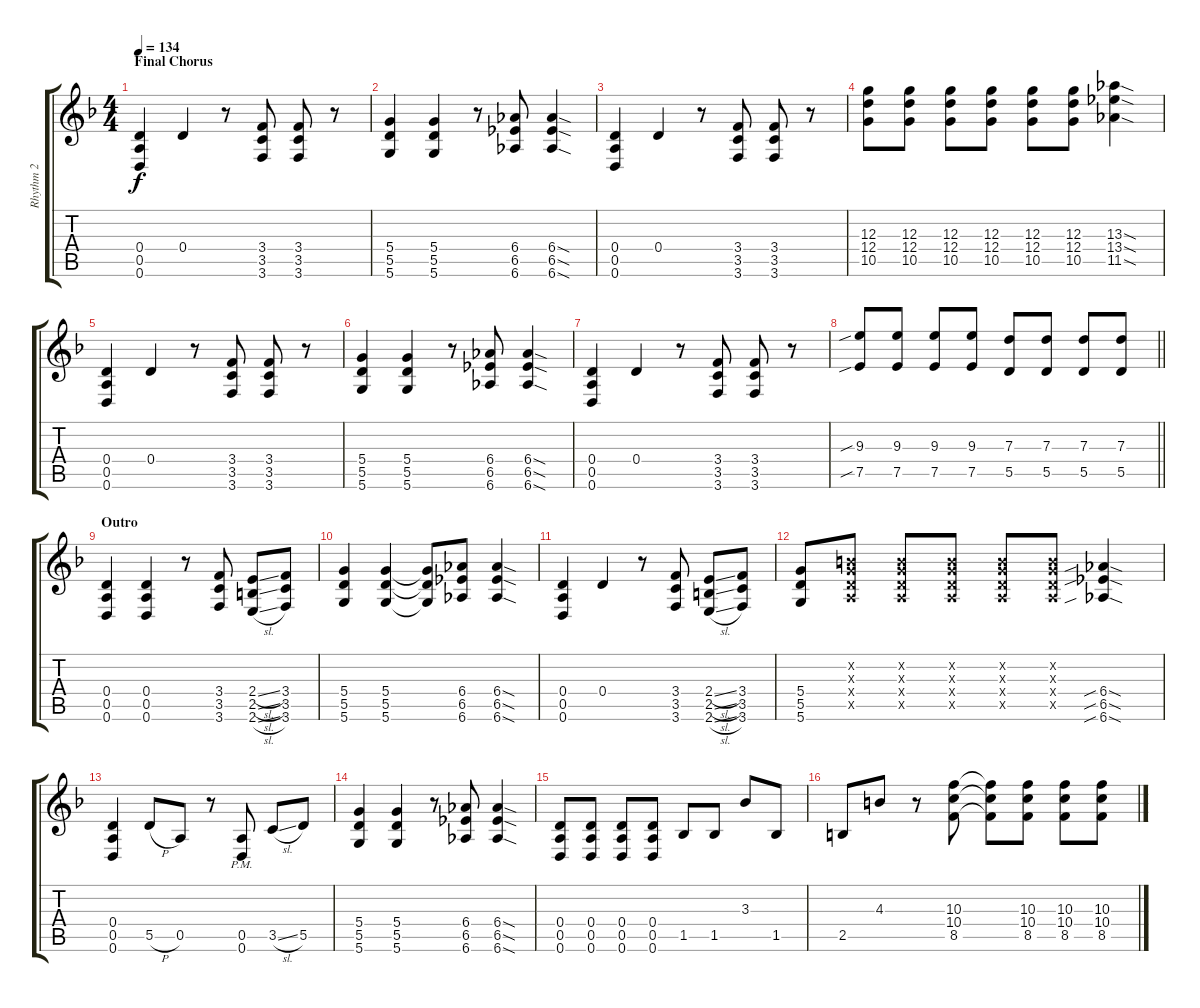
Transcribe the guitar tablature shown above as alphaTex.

\track ("Rhythm 2" "Rhythm 2") {instrument overdrivenguitar}
\staff {score tabs}
\tuning (E4 B3 G3 D3 A2 D2) {hide}
\ts (4 4)
\section ("" "Final Chorus")
\tempo 134
\clef g2
\ks f
(0.4 0.5 0.6).4{dy f} 0.4.4 r.8 (3.4 3.5 3.6).8 (3.4 3.5 3.6).8 r.8 |
(5.4 5.5 5.6).4 (5.4 5.5 5.6).4 r.8 (6.4 6.5 6.6).8 (6.4{sod} 6.5{sod} 6.6{sod}).4 |
(0.4 0.5 0.6).4 0.4.4 r.8 (3.4 3.5 3.6).8 (3.4 3.5 3.6).8 r.8 |
(12.3 12.4 10.5).8 (12.3 12.4 10.5).8 (12.3 12.4 10.5).8 (12.3 12.4 10.5).8 (12.3 12.4 10.5).8 (12.3 12.4 10.5).8 (13.3{sod} 13.4{sod} 11.5{sod}).4 |
(0.4 0.5 0.6).4 0.4.4 r.8 (3.4 3.5 3.6).8 (3.4 3.5 3.6).8 r.8 |
(5.4 5.5 5.6).4 (5.4 5.5 5.6).4 r.8 (6.4 6.5 6.6).8 (6.4{sod} 6.5{sod} 6.6{sod}).4 |
(0.4 0.5 0.6).4 0.4.4 r.8 (3.4 3.5 3.6).8 (3.4 3.5 3.6).8 r.8 |
\barLineRight lightlight
(9.3{sib} 7.5{sib}).8 (9.3 7.5).8 (9.3 7.5).8 (9.3 7.5).8 (7.3 5.5).8 (7.3 5.5).8 (7.3 5.5).8 (7.3 5.5).8 |
\section ("" "Outro")
(0.4 0.5 0.6).4 (0.4 0.5 0.6).4 r.8 (3.4 3.5 3.6).8 (2.4{sl} 2.5{sl} 2.6{sl}).8 (3.4 3.5 3.6).8 |
(5.4 5.5 5.6).4 (5.4 5.5 5.6).4 (5.4{t} 5.5{t} 5.6{t}).8 (6.4 6.5 6.6).8 (6.4{sod} 6.5{sod} 6.6{sod}).4 |
(0.4 0.5 0.6).4 0.4.4 r.8 (3.4 3.5 3.6).8 (2.4{sl} 2.5{sl} 2.6{sl}).8 (3.4 3.5 3.6).8 |
(5.4 5.5 5.6).8 (0.2{x} 0.3{x} 0.4{x} 0.5{x}).8 (0.2{x} 0.3{x} 0.4{x} 0.5{x}).8 (0.2{x} 0.3{x} 0.4{x} 0.5{x}).8 (0.2{x} 0.3{x} 0.4{x} 0.5{x}).8 (0.2{x} 0.3{x} 0.4{x} 0.5{x}).8 (6.4{sib sod} 6.5{sib sod} 6.6{sib sod}).4 |
(0.4 0.5 0.6).4 5.5{h}.8 0.5.8 r.8 (0.5{pm} 0.6{pm}).8 3.5{sl}.8 5.5.8 |
(5.4 5.5 5.6).4 (5.4 5.5 5.6).4 r.8 (6.4 6.5 6.6).8 (6.4{sod} 6.5{sod} 6.6{sod}).4 |
(0.4 0.5 0.6).8 (0.4 0.5 0.6).8 (0.4 0.5 0.6).8 (0.4 0.5 0.6).8 1.5.8 1.5.8 3.3.8 1.5.8 |
2.5.8 4.3.8 r.8 (10.3 10.4 8.5).8 (10.3{t} 10.4{t} 8.5{t}).8 (10.3 10.4 8.5).8 (10.3 10.4 8.5).8 (10.3 10.4 8.5).8
